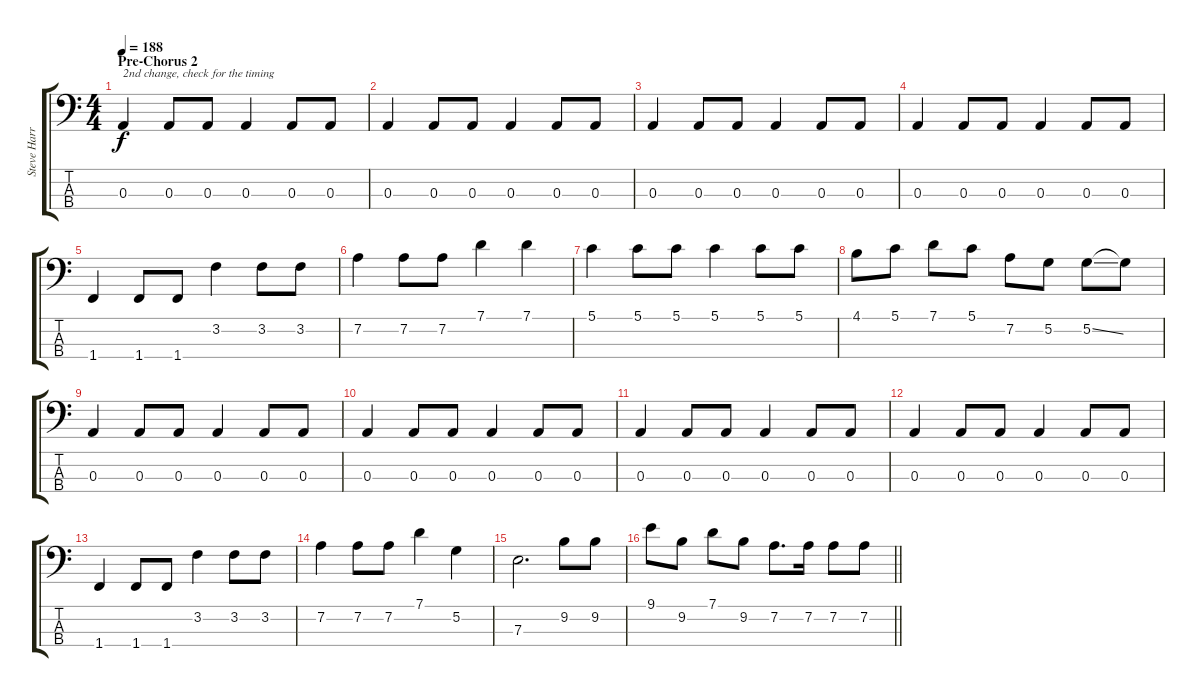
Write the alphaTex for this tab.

\track ("Steve Harris" "Steve Harr") {instrument electricbassfinger}
\staff {score tabs}
\tuning (G2 D2 A1 E1) {hide}
\ts (4 4)
\section ("" "Pre-Chorus 2")
\tempo 188
\clef f4
\ks c
0.3.4{txt "2nd change, check for the timing" dy f} 0.3.8 0.3.8 0.3.4 0.3.8 0.3.8 |
0.3.4 0.3.8 0.3.8 0.3.4 0.3.8 0.3.8 |
0.3.4 0.3.8 0.3.8 0.3.4 0.3.8 0.3.8 |
0.3.4 0.3.8 0.3.8 0.3.4 0.3.8 0.3.8 |
1.4.4 1.4.8 1.4.8 3.2.4 3.2.8 3.2.8 |
7.2.4 7.2.8 7.2.8 7.1.4 7.1.4 |
5.1.4 5.1.8 5.1.8 5.1.4 5.1.8 5.1.8 |
4.1.8 5.1.8 7.1.8 5.1.8 7.2.8 5.2.8 5.2{ss}.8 5.2{t}.8 |
0.3.4 0.3.8 0.3.8 0.3.4 0.3.8 0.3.8 |
0.3.4 0.3.8 0.3.8 0.3.4 0.3.8 0.3.8 |
0.3.4 0.3.8 0.3.8 0.3.4 0.3.8 0.3.8 |
0.3.4 0.3.8 0.3.8 0.3.4 0.3.8 0.3.8 |
1.4.4 1.4.8 1.4.8 3.2.4 3.2.8 3.2.8 |
7.2.4 7.2.8 7.2.8 7.1.4 5.2.4 |
7.3.2{d} 9.2.8 9.2.8 |
\barLineRight lightlight
9.1.8 9.2.8 7.1.8 9.2.8 7.2.8{d} 7.2.16 7.2.8 7.2.8
